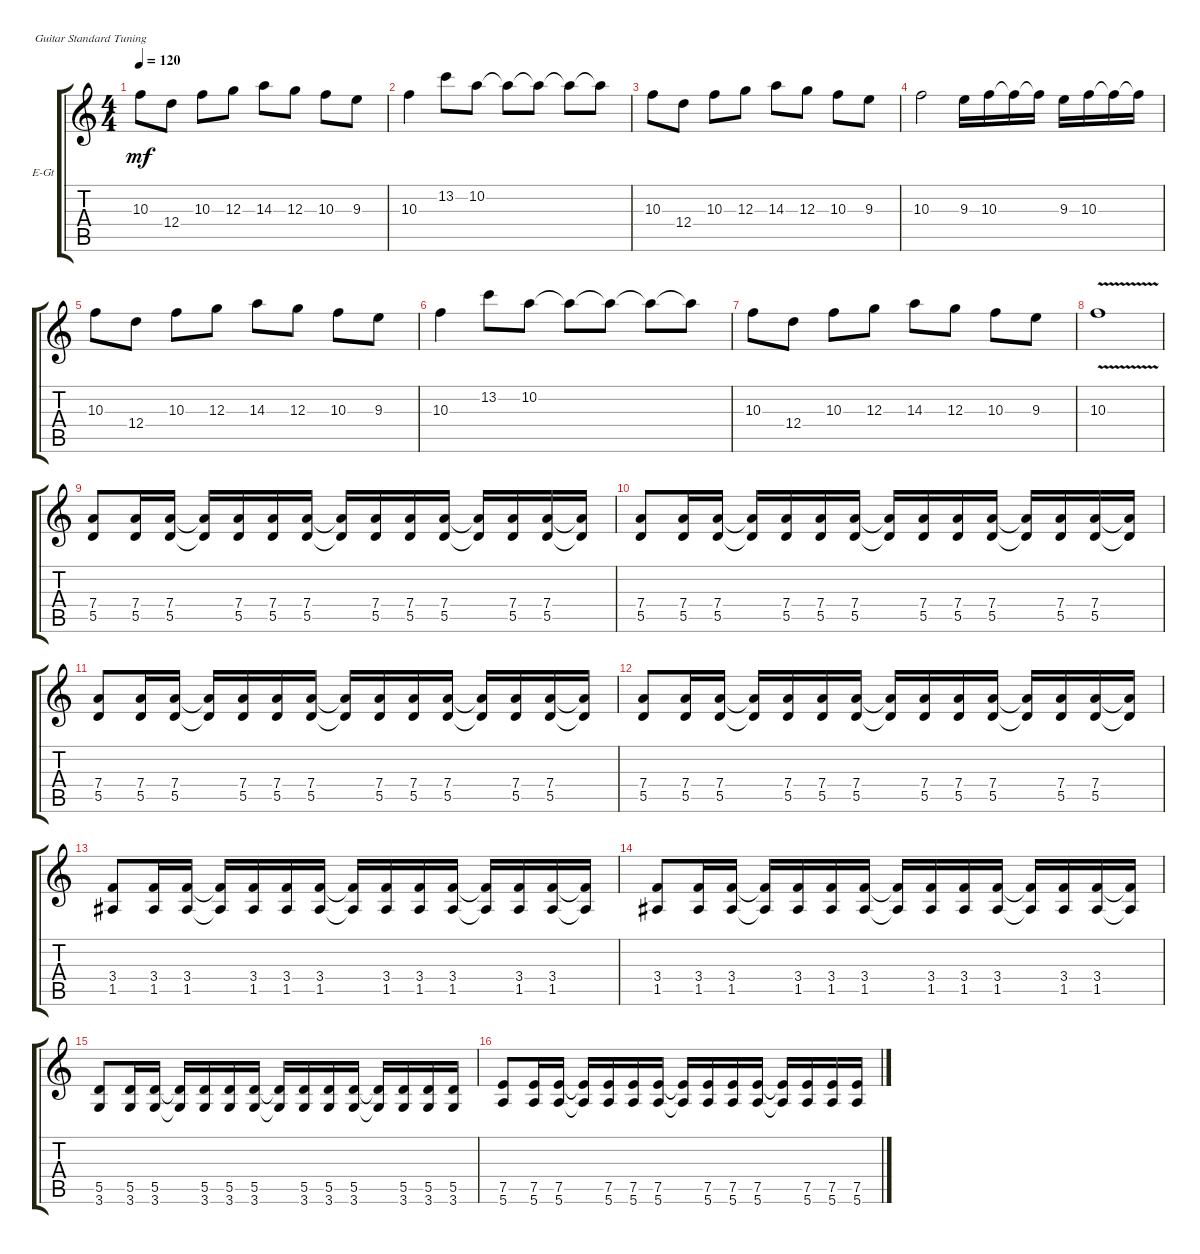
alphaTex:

\bracketExtendMode groupsimilarinstruments
\firstSystemTrackNameOrientation horizontal
\otherSystemsTrackNameOrientation horizontal
\track ("Electric Guitar 1" "E-Gt") {solo instrument distortionguitar}
\staff {score tabs}
\tuning (E4 B3 G3 D3 A2 E2)
\ts (4 4)
\tempo 120
\clef g2
\ks c
10.3.8{dy mf instrument distortionguitar} 12.4.8 10.3.8 12.3.8 14.3.8 12.3.8 10.3.8 9.3.8 |
10.3.4 13.2.8 10.2.8 10.2{t}.8 10.2{t}.8 10.2{t}.8 10.2{t}.8 |
10.3.8 12.4.8 10.3.8 12.3.8 14.3.8 12.3.8 10.3.8 9.3.8 |
10.3.2 9.3.16 10.3.16 10.3{t}.16 10.3{t}.16 9.3.16 10.3.16 10.3{t}.16 10.3{t}.16 |
10.3.8 12.4.8 10.3.8 12.3.8 14.3.8 12.3.8 10.3.8 9.3.8 |
10.3.4 13.2.8 10.2.8 10.2{t}.8 10.2{t}.8 10.2{t}.8 10.2{t}.8 |
10.3.8 12.4.8 10.3.8 12.3.8 14.3.8 12.3.8 10.3.8 9.3.8 |
10.3{v}.1 |
(5.5 7.4).8 (5.5 7.4).16 (5.5 7.4).16 (7.4{t} 5.5{t}).16 (5.5 7.4).16 (5.5 7.4).16 (5.5 7.4).16 (5.5{t} 7.4{t}).16 (5.5 7.4).16 (5.5 7.4).16 (5.5 7.4).16 (7.4{t} 5.5{t}).16 (5.5 7.4).16 (5.5 7.4).16 (5.5{t} 7.4{t}).16 |
(5.5 7.4).8 (5.5 7.4).16 (5.5 7.4).16 (7.4{t} 5.5{t}).16 (5.5 7.4).16 (5.5 7.4).16 (5.5 7.4).16 (5.5{t} 7.4{t}).16 (5.5 7.4).16 (5.5 7.4).16 (5.5 7.4).16 (7.4{t} 5.5{t}).16 (5.5 7.4).16 (5.5 7.4).16 (5.5{t} 7.4{t}).16 |
(5.5 7.4).8 (5.5 7.4).16 (5.5 7.4).16 (7.4{t} 5.5{t}).16 (5.5 7.4).16 (5.5 7.4).16 (5.5 7.4).16 (5.5{t} 7.4{t}).16 (5.5 7.4).16 (5.5 7.4).16 (5.5 7.4).16 (7.4{t} 5.5{t}).16 (5.5 7.4).16 (5.5 7.4).16 (5.5{t} 7.4{t}).16 |
(5.5 7.4).8 (5.5 7.4).16 (5.5 7.4).16 (7.4{t} 5.5{t}).16 (5.5 7.4).16 (5.5 7.4).16 (5.5 7.4).16 (5.5{t} 7.4{t}).16 (5.5 7.4).16 (5.5 7.4).16 (5.5 7.4).16 (7.4{t} 5.5{t}).16 (5.5 7.4).16 (5.5 7.4).16 (5.5{t} 7.4{t}).16 |
(1.5 3.4).8 (1.5 3.4).16 (1.5 3.4).16 (3.4{t} 1.5{t}).16 (1.5 3.4).16 (1.5 3.4).16 (1.5 3.4).16 (1.5{t} 3.4{t}).16 (1.5 3.4).16 (1.5 3.4).16 (1.5 3.4).16 (3.4{t} 1.5{t}).16 (1.5 3.4).16 (1.5 3.4).16 (1.5{t} 3.4{t}).16 |
(1.5 3.4).8 (1.5 3.4).16 (1.5 3.4).16 (3.4{t} 1.5{t}).16 (1.5 3.4).16 (1.5 3.4).16 (1.5 3.4).16 (1.5{t} 3.4{t}).16 (1.5 3.4).16 (1.5 3.4).16 (1.5 3.4).16 (3.4{t} 1.5{t}).16 (1.5 3.4).16 (1.5 3.4).16 (1.5{t} 3.4{t}).16 |
(5.5 3.6).8 (5.5 3.6).16 (5.5 3.6).16 (5.5{t} 3.6{t}).16 (5.5 3.6).16 (5.5 3.6).16 (5.5 3.6).16 (5.5{t} 3.6{t}).16 (5.5 3.6).16 (5.5 3.6).16 (5.5 3.6).16 (5.5{t} 3.6{t}).16 (5.5 3.6).16 (5.5 3.6).16 (5.5 3.6).16 |
(7.5 5.6).8 (7.5 5.6).16 (7.5 5.6).16 (7.5{t} 5.6{t}).16 (7.5 5.6).16 (7.5 5.6).16 (7.5 5.6).16 (7.5{t} 5.6{t}).16 (7.5 5.6).16 (7.5 5.6).16 (7.5 5.6).16 (7.5{t} 5.6{t}).16 (7.5 5.6).16 (7.5 5.6).16 (7.5 5.6).16
